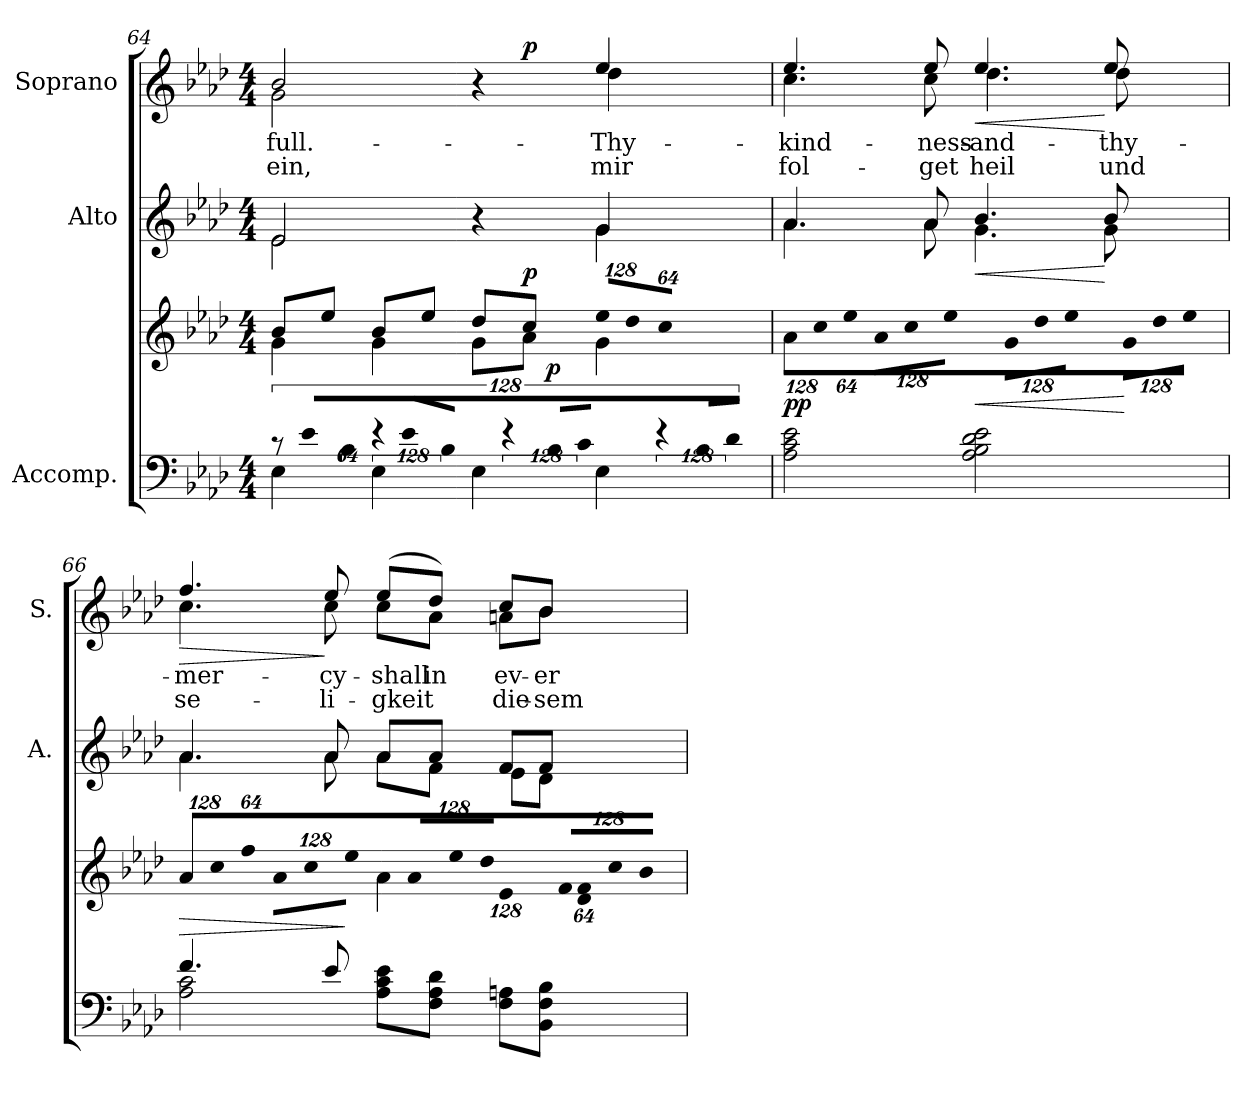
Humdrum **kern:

**kern	**kern	**dynam	**kern	**dynam	**kern	**text	**text	**dynam
*part3	*part3	*part3	*part2	*part2	*part1	*part1	*part1	*part1
*staff4	*staff3	*staff3/4	*staff2	*staff2	*staff1	*staff1	*staff1	*staff1
*I"Accomp.	*	*	*I"Alto	*	*I"Soprano	*	*	*
*	*	*	*I'A.	*	*I'S.	*	*	*
*clefF4	*clefG2	*	*clefG2	*	*clefG2	*	*	*
*k[b-e-a-d-]	*k[b-e-a-d-]	*	*k[b-e-a-d-]	*	*k[b-e-a-d-]	*	*	*
*A-:	*A-:	*	*A-:	*	*A-:	*	*	*
*M4/4	*M4/4	*	*M4/4	*	*M4/4	*	*	*
=64	=64	=64	=64	=64	=64	=64	=64	=64
!LO:N:vis=8	!	!	!	!	!	!	!	!
*^	*^	*	*^	*	*	*	*	*
!	!	!	!	!	!	!	!	!	!LO:LY:b:color=#000000	!LO:LY:b:color=#000000	!
*	*	*	*^	*	*	*^	*	*^	*	*	*
*	*	*	*	*	*	*	*	*	*	*	*^	*	*	*
1024%85r	4E-i\	8b-i/L	4gi\	2ryy	.	2e-i/	2e-i\	2ryy	.	2b-i/	2gi\	2ryy	full.-	ein,	.
!LO:N:vis=8	!	!	!	!	!	!	!	!	!	!	!	!	!	!	!
1024%85e-i/L	.	.	.	.	.	.	.	.	.	.	.	.	.	.	.
.	.	8ee-i/J	.	.	.	.	.	.	.	.	.	.	.	.	.
!LO:N:vis=8	!	!	!	!	!	!	!	!	!	!	!	!	!	!	!
512%43B-i/J	.	.	.	.	.	.	.	.	.	.	.	.	.	.	.
!LO:N:vis=8	!	!	!	!	!	!	!	!	!	!	!	!	!	!	!
1024%85r	4E-i\	8b-i/L	4gi\	.	.	.	.	.	.	.	.	.	.	.	.
!LO:N:vis=8	!	!	!	!	!	!	!	!	!	!	!	!	!	!	!
1024%85e-i/L	.	.	.	.	.	.	.	.	.	.	.	.	.	.	.
.	.	8ee-i/J	.	.	.	.	.	.	.	.	.	.	.	.	.
!LO:N:vis=8	!	!	!	!	!	!	!	!	!	!	!	!	!	!	!
512%43B-i/J	.	.	.	.	.	.	.	.	.	.	.	.	.	.	.
!LO:N:vis=8	!	!	!	!	!	!	!	!	!	!	!	!	!	!	!
1024%85r	4E-i\	8dd-i/L	8gi\L	8ryy	.	4r	4ryy	8ryy	.	4r	4ryy	8ryy	.	.	.
!LO:N:vis=8	!	!	!	!	!	!	!	!	!	!	!	!	!	!	!
1024%85B-i/L	.	.	.	.	.	.	.	.	.	.	.	.	.	.	.
.	.	8cci/J	8a-i\J	32ryy	.	.	.	4.ryy	p	.	.	4.ryy	.	.	p
.	.	.	.	128ryy	.	.	.	.	.	.	.	.	.	.	.
.	.	.	.	4ryy	p	.	.	.	.	.	.	.	.	.	.
!LO:N:vis=8	!	!	!	!	!	!	!	!	!	!	!	!	!	!	!
512%43ci/J	.	.	.	.	.	.	.	.	.	.	.	.	.	.	.
!LO:N:vis=8	!	!	!	!	!	!	!	!	!	!	!	!	!	!	!
*	*	*Xbrackettup	*	*	*	*	*	*	*	*	*	*	*	*	*
!	!	!LO:N:vis=8	!	!	!	!	!	!	!	!	!	!	!	!	!
!	!	!	!	!	!	!	!	!	!	!	!	!	!LO:LY:b:color=#000000	!LO:LY:b:color=#000000	!
1024%85r	4E-i\	1024%85ee-i/L	4gi\	.	.	4gi/	4gi\	.	.	4ee-i/	4dd-i\	.	-Thy-	mir	.
!LO:N:vis=8	!	!LO:N:vis=8	!	!	!	!	!	!	!	!	!	!	!	!	!
1024%85B-i/L	.	1024%85dd-i/	.	.	.	.	.	.	.	.	.	.	.	.	.
.	.	.	.	16ryy	.	.	.	.	.	.	.	.	.	.	.
!LO:N:vis=8	!	!LO:N:vis=8	!	!	!	!	!	!	!	!	!	!	!	!	!
512%43d-i/J	.	512%43cci/J	.	.	.	.	.	.	.	.	.	.	.	.	.
.	.	.	.	64.ryy	.	.	.	.	.	.	.	.	.	.	.
=65	=65	=65	=65	=65	=65	=65	=65	=65	=65	=65	=65	=65	=65	=65	=65
!	!	!LO:N:vis=8	!	!	!	!	!	!	!	!	!	!	!	!	!
*v	*v	*	*	*	*	*	*v	*v	*	*v	*v	*v	*	*	*
*	*v	*v	*v	*	*	*	*	*	*	*	*
*^	*^	*	*	*^	*	*^	*	*	*
*	*	*	*^	*	*	*	*	*	*	*^	*	*	*
!	!	!	!	!	!	!	!	!	!	!	!	!	!LO:LY:b:color=#000000	!LO:LY:b:color=#000000	!
*v	*v	*	*	*	*	*	*v	*v	*	*	*v	*v	*	*	*
*	*v	*v	*v	*	*	*	*	*	*	*	*	*
2A-i\ 2ci 2e-i	1024%85a-i\L	pp	4.a-i/	4.a-i\	.	4.ee-i/	4.cci\	-kind-	fol-	.
!	!LO:N:vis=8	!	!	!	!	!	!	!	!	!
.	1024%85cci\	.	.	.	.	.	.	.	.	.
!	!LO:N:vis=8	!	!	!	!	!	!	!	!	!
.	512%43ee-i\J	.	.	.	.	.	.	.	.	.
!	!LO:N:vis=8	!	!	!	!	!	!	!	!	!
.	1024%85a-i\L	.	.	.	.	.	.	.	.	.
!	!LO:N:vis=8	!	!	!	!	!	!	!	!	!
.	1024%85cci\	.	.	.	.	.	.	.	.	.
!	!	!	!	!	!	!	!	!LO:LY:b:color=#000000	!LO:LY:b:color=#000000	!
.	.	.	8a-i/	8a-i\	.	8ee-i/	8cci\	-ness-	-get	.
!	!LO:N:vis=8	!	!	!	!	!	!	!	!	!
.	512%43ee-i\J	.	.	.	.	.	.	.	.	.
!	!LO:N:vis=8	!LO:HP:b	!	!	!LO:HP:b	!	!	!	!	!
!	!	!	!	!	!	!	!	!LO:LY:b:color=#000000	!LO:LY:b:color=#000000	!LO:HP:b
2A-i\ 2B-i 2d-i 2e-i	1024%85gi\L	<	4.b-i/	4.gi\	<	4.ee-i/	4.dd-i\	-and-	heil	<
!	!LO:N:vis=8	!	!	!	!	!	!	!	!	!
.	1024%85dd-i\	.	.	.	.	.	.	.	.	.
!	!LO:N:vis=8	!	!	!	!	!	!	!	!	!
.	512%43ee-i\J	.	.	.	.	.	.	.	.	.
!	!LO:N:vis=8	!	!	!	!	!	!	!	!	!
.	1024%85gi\L	.	.	.	.	.	.	.	.	.
!	!LO:N:vis=8	!	!	!	!	!	!	!	!	!
.	1024%85dd-i\	.	.	.	.	.	.	.	.	.
!	!	!	!	!	!	!	!	!LO:LY:b:color=#000000	!LO:LY:b:color=#000000	!
.	.	.	8b-i/	8gi\	[	8ee-i/	8dd-i\	-thy-	und	[
!	!LO:N:vis=8	!	!	!	!	!	!	!	!	!
.	512%43ee-i\J	[	.	.	.	.	.	.	.	.
!!LO:PB:g=z	!!
=66	=66	=66	=66	=66	=66	=66	=66	=66	=66	=66
*^	*	*	*	*	*	*	*	*	*	*
!	!	!LO:N:vis=8	!LO:HP:b	!	!	!	!	!	!	!	!
*	*	*^	*	*	*	*	*	*	*	*	*
!	!	!	!	!	!	!	!	!	!	!LO:LY:b:color=#000000	!LO:LY:b:color=#000000	!LO:HP:b
4.fi/	2A-i\ 2ci	1024%85a-i\L	2ryy	>	4.a-i/	4.a-i\	.	4.ffi/	4.cci\	-mer-	se-	>
!	!	!LO:N:vis=8	!	!	!	!	!	!	!	!	!	!
.	.	1024%85cci\	.	.	.	.	.	.	.	.	.	.
!	!	!LO:N:vis=8	!	!	!	!	!	!	!	!	!	!
.	.	512%43ffi\J	.	.	.	.	.	.	.	.	.	.
!	!	!LO:N:vis=8	!	!	!	!	!	!	!	!	!	!
.	.	1024%85a-i\L	.	.	.	.	.	.	.	.	.	.
!	!	!LO:N:vis=8	!	!	!	!	!	!	!	!	!	!
.	.	1024%85cci\	.	.	.	.	.	.	.	.	.	.
!	!	!	!	!	!	!	!	!	!	!LO:LY:b:color=#000000	!LO:LY:b:color=#000000	!
8e-i/	.	.	.	.	8a-i/	8a-i\	.	8ee-i/	8cci\	-cy-	-li-	]
!	!	!LO:N:vis=8	!	!	!	!	!	!	!	!	!	!
.	.	512%43ee-i\J	.	]	.	.	.	.	.	.	.	.
!	!	!LO:N:vis=8	!	!	!	!	!	!	!	!	!	!
!	!	!	!	!	!	!	!	!	!	!LO:LY:b:color=#000000	!LO:LY:b:color=#000000	!
8A-i\ 8ci\ 8e-i\L	2ryy	1024%85a-i/L	4a-i\	.	8a-i/L	8a-i\L	.	(8ee-i/L	8cci\L	-shall	-gkeit	.
!	!	!LO:N:vis=8	!	!	!	!	!	!	!	!	!	!
.	.	1024%85ee-i/	.	.	.	.	.	.	.	.	.	.
!	!	!	!	!	!	!	!	!	!	!LO:LY:b:color=#000000	!	!
8Fi\ 8A-i\ 8d-i\J	.	.	.	.	8a-i/J	8fi\J	.	8dd-i/J)	8a-i\J	in	.	.
!	!	!LO:N:vis=8	!	!	!	!	!	!	!	!	!	!
.	.	512%43dd-i/J	.	.	.	.	.	.	.	.	.	.
!	!	!LO:N:vis=8	!LO:N:vis=4	!	!	!	!	!	!	!	!	!
!	!	!	!	!	!	!	!	!	!	!LO:LY:b:color=#000000	!LO:LY:b:color=#000000	!
8Fi\ 8Ani\L	.	1024%85fi/L	512%85e-i\	.	8fi/L	8e-i\L	.	8cci/L	8ani\L	ev-	die-	.
!	!	!LO:N:vis=8	!	!	!	!	!	!	!	!	!	!
.	.	1024%85cci/	.	.	.	.	.	.	.	.	.	.
!	!	!	!	!	!	!	!	!	!	!LO:LY:b:color=#000000	!LO:LY:b:color=#000000	!
8BB-i\ 8Fi\ 8B-i\J	.	.	.	.	8fi/J	8d-i\J	.	8b-i/J	8b-i\J	-er-	-sem	.
!	!	!LO:N:vis=8	!LO:N:vis=8	!	!	!	!	!	!	!	!	!
.	.	512%43b-i/J	512%43d-i\ 512%43fi	.	.	.	.	.	.	.	.	.
*v	*v	*	*	*	*v	*v	*	*v	*v	*	*	*
*	*v	*v	*	*	*	*	*	*	*
=	=	=	=	=	=	=	=	=
*-	*-	*-	*-	*-	*-	*-	*-	*-
